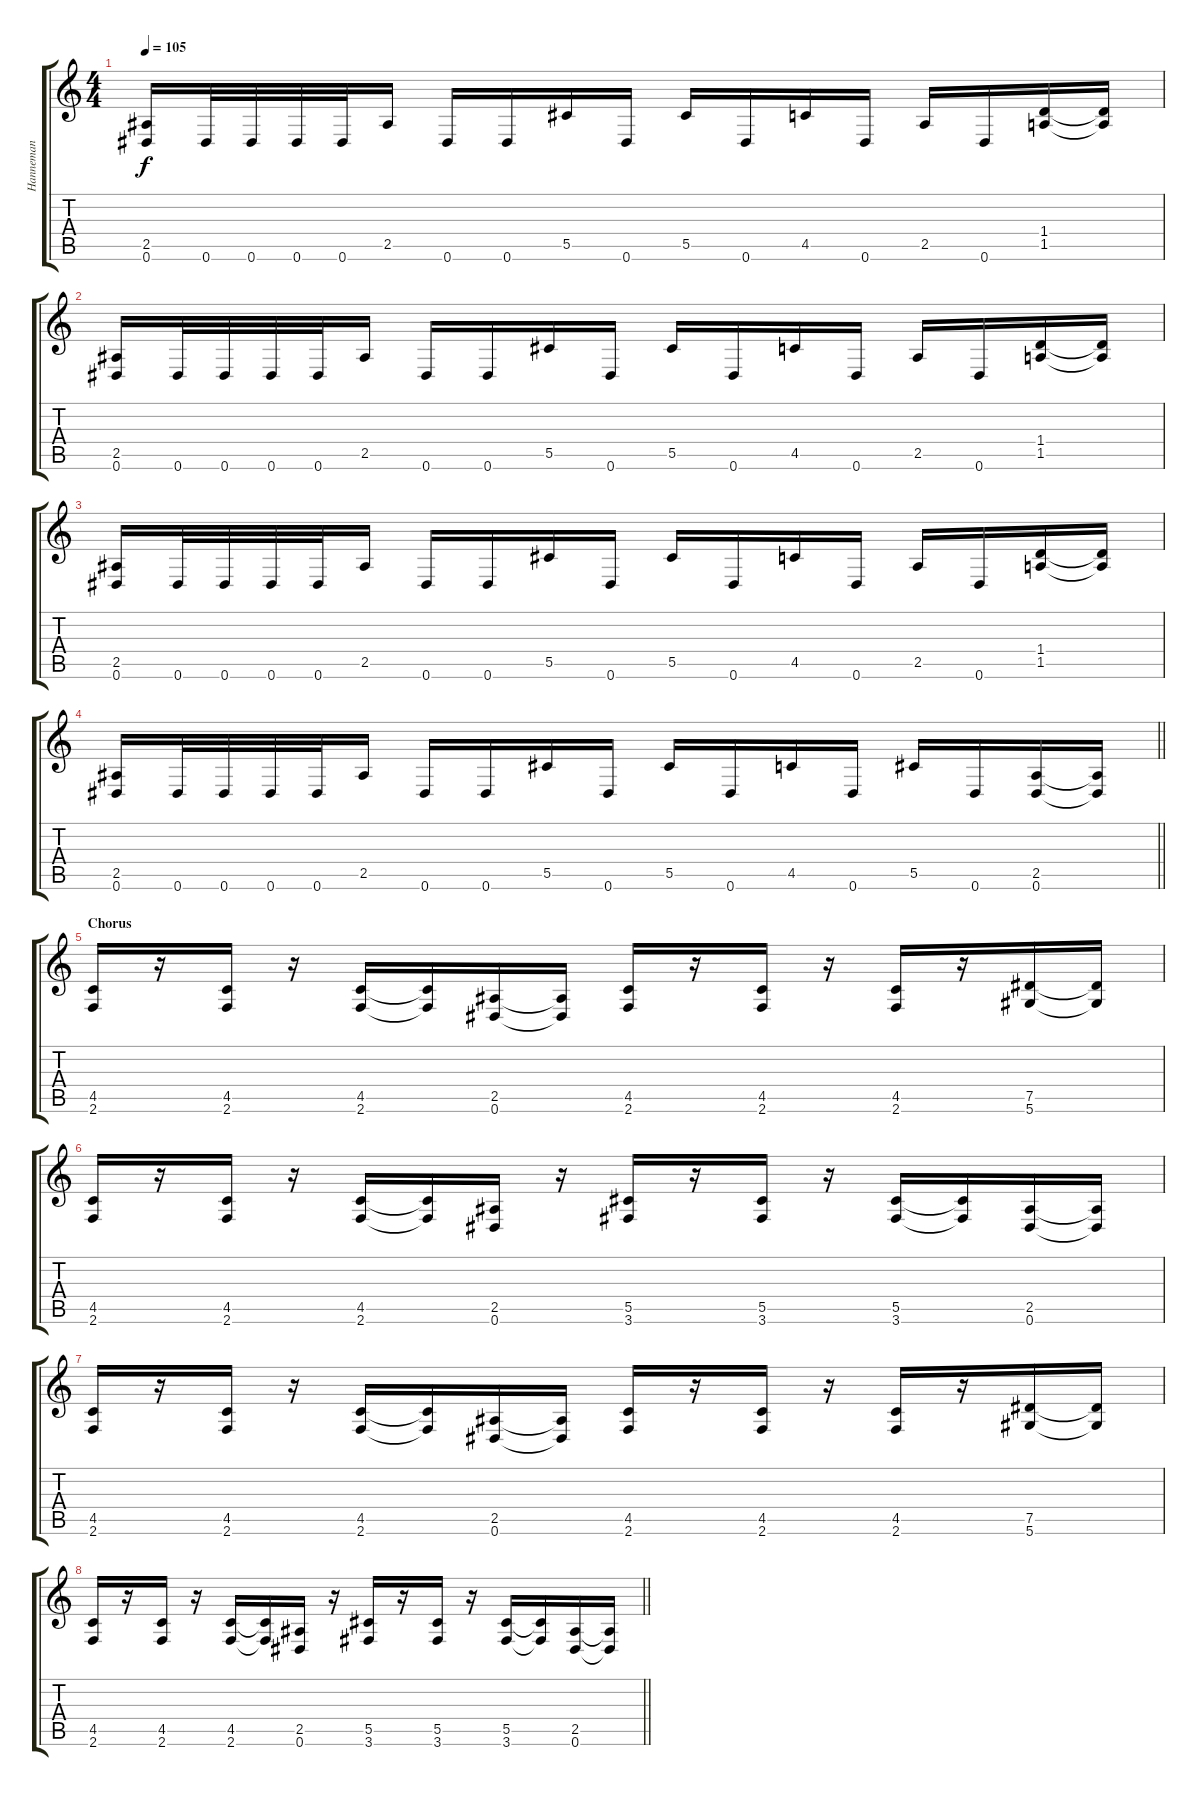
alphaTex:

\track ("Hanneman" "Hanneman") {instrument distortionguitar}
\staff {score tabs}
\tuning (Eb4 Bb3 Gb3 Db3 Ab2 Eb2) {hide}
\ts (4 4)
\tempo 105
\clef g2
\ks c
(2.5 0.6).16{dy f} 0.6.32 0.6.32 0.6.32 0.6.32 2.5.16 0.6.16 0.6.16 5.5.16 0.6.16 5.5.16 0.6.16 4.5.16 0.6.16 2.5.16 0.6.16 (1.4 1.5).16 (1.4{t} 1.5{t}).16 |
(2.5 0.6).16 0.6.32 0.6.32 0.6.32 0.6.32 2.5.16 0.6.16 0.6.16 5.5.16 0.6.16 5.5.16 0.6.16 4.5.16 0.6.16 2.5.16 0.6.16 (1.4 1.5).16 (1.4{t} 1.5{t}).16 |
(2.5 0.6).16 0.6.32 0.6.32 0.6.32 0.6.32 2.5.16 0.6.16 0.6.16 5.5.16 0.6.16 5.5.16 0.6.16 4.5.16 0.6.16 2.5.16 0.6.16 (1.4 1.5).16 (1.4{t} 1.5{t}).16 |
\barLineRight lightlight
(2.5 0.6).16 0.6.32 0.6.32 0.6.32 0.6.32 2.5.16 0.6.16 0.6.16 5.5.16 0.6.16 5.5.16 0.6.16 4.5.16 0.6.16 5.5.16 0.6.16 (2.5 0.6).16 (2.5{t} 0.6{t}).16 |
\section ("" "Chorus")
(4.5 2.6).16 r.16 (4.5 2.6).16 r.16 (4.5 2.6).16 (4.5{t} 2.6{t}).16 (2.5 0.6).16 (2.5{t} 0.6{t}).16 (4.5 2.6).16 r.16 (4.5 2.6).16 r.16 (4.5 2.6).16 r.16 (7.5 5.6).16 (7.5{t} 5.6{t}).16 |
(4.5 2.6).16 r.16 (4.5 2.6).16 r.16 (4.5 2.6).16 (4.5{t} 2.6{t}).16 (2.5 0.6).16 r.16 (5.5 3.6).16 r.16 (5.5 3.6).16 r.16 (5.5 3.6).16 (5.5{t} 3.6{t}).16 (2.5 0.6).16 (2.5{t} 0.6{t}).16 |
(4.5 2.6).16 r.16 (4.5 2.6).16 r.16 (4.5 2.6).16 (4.5{t} 2.6{t}).16 (2.5 0.6).16 (2.5{t} 0.6{t}).16 (4.5 2.6).16 r.16 (4.5 2.6).16 r.16 (4.5 2.6).16 r.16 (7.5 5.6).16 (7.5{t} 5.6{t}).16 |
\barLineRight lightlight
(4.5 2.6).16 r.16 (4.5 2.6).16 r.16 (4.5 2.6).16 (4.5{t} 2.6{t}).16 (2.5 0.6).16 r.16 (5.5 3.6).16 r.16 (5.5 3.6).16 r.16 (5.5 3.6).16 (5.5{t} 3.6{t}).16 (2.5 0.6).16 (2.5{t} 0.6{t}).16
